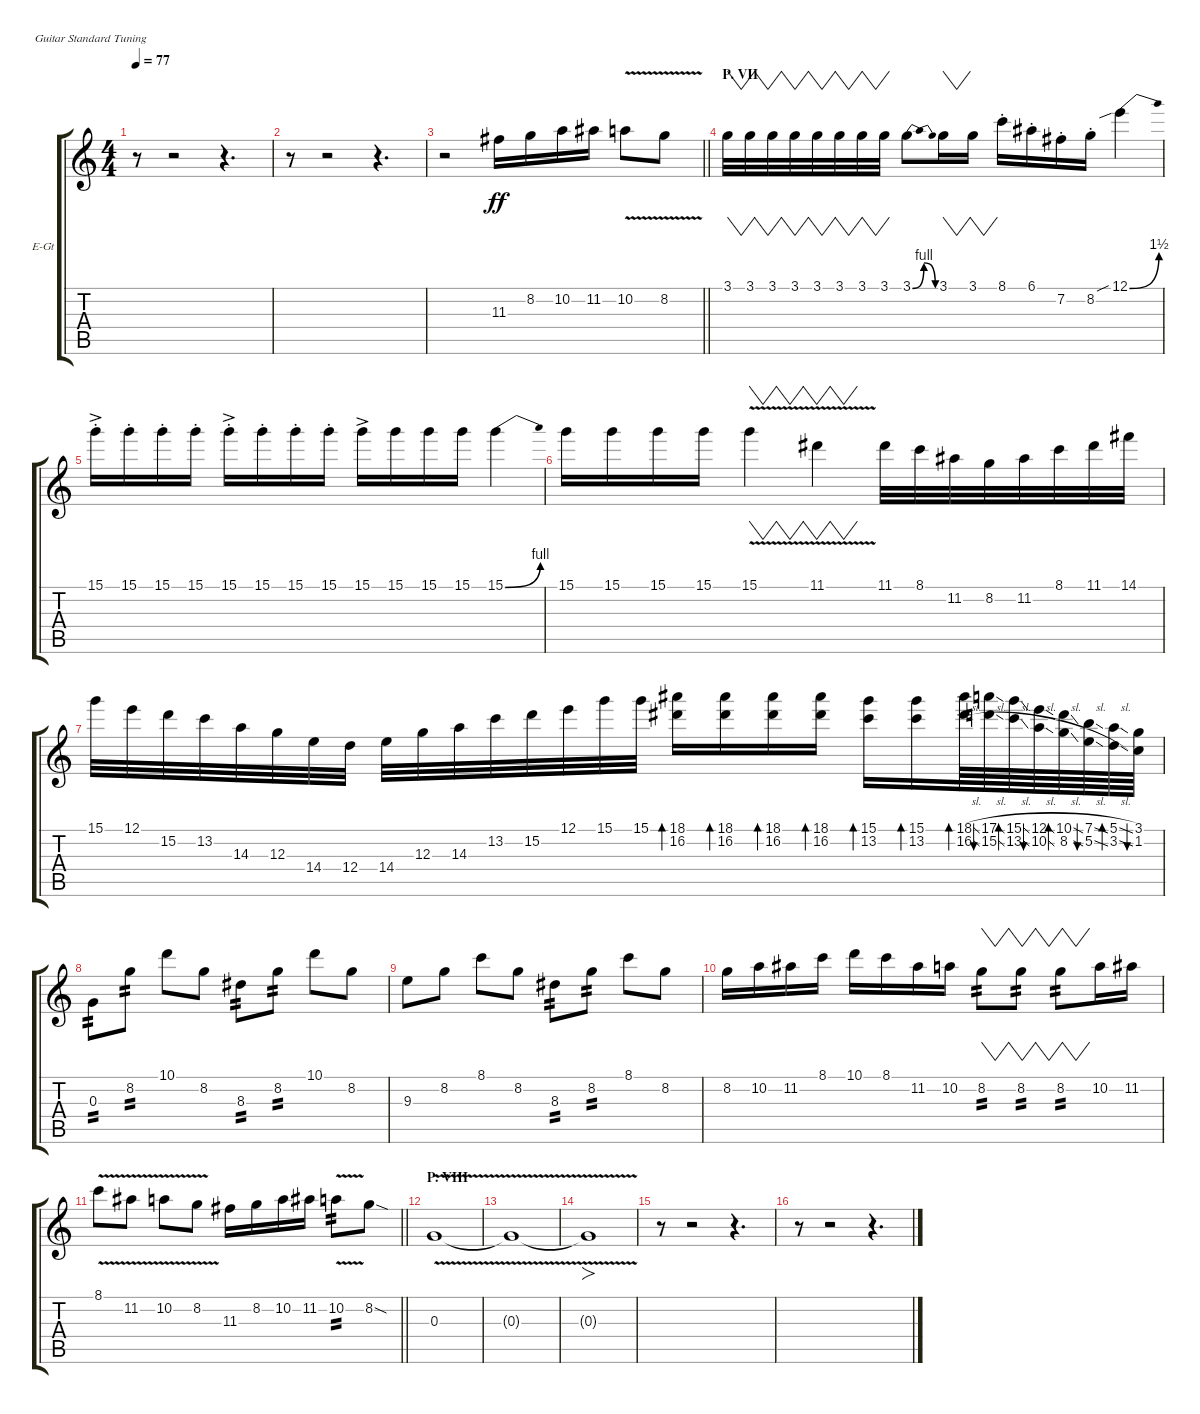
\bracketExtendMode groupsimilarinstruments
\firstSystemTrackNameOrientation horizontal
\otherSystemsTrackNameOrientation horizontal
\track ("Lead Guitar (Overdrive)" "E-Gt") {instrument overdrivenguitar}
\staff {score tabs}
\tuning (E4 B3 G3 D3 A2 E2)
\ts (4 4)
\tempo 77
\clef g2
\ks c
r.8{dy ff} r.2 r.4{d} |
r.8 r.2 r.4{d} |
\barLineRight lightlight
r.2 11.3.16 8.2.16 10.2.16 11.2.16 10.2{v}.8 8.2{v}.8 |
\section ("" "P. VII")
3.1.32{vw} 3.1.32{vw} 3.1.32{vw} 3.1.32{vw} 3.1.32{vw} 3.1.32{vw} 3.1.32{vw} 3.1.32{vw} 3.1{be (bendrelease 0 0 30 4 30 4 60 0)}.8 3.1.16{vw} 3.1.16{vw} 8.1{st}.16 6.1{st}.16 7.2{st}.16 8.2{st}.16 12.1{be (bend 0 0 60 6) sib}.4 |
15.1{ac st}.16 15.1{st}.16 15.1{st}.16 15.1{st}.16 15.1{ac st}.16 15.1{st}.16 15.1{st}.16 15.1{st}.16 15.1{ac}.16 15.1.16 15.1.16 15.1.16 15.1{be (bend 0 0 60 4)}.4 |
15.1.16 15.1.16 15.1.16 15.1.16 15.1{v}.4{vw} 11.1{v}.4{vw} 11.1.32 8.1.32 11.2.32 8.2.32 11.2.32 8.1.32 11.1.32 14.1.32 |
15.1.32 12.1.32 15.2.32 13.2.32 14.3.32 12.3.32 14.4.32 12.4.32 14.4.32 12.3.32 14.3.32 13.2.32 15.2.32 12.1.32 15.1.32 15.1.32 (18.1 16.2).16{bd 30} (18.1 16.2).16{bd 30} (18.1 16.2).16{bd 30} (18.1 16.2).16{bd 30} (15.1 13.2).16{bd 30} (15.1 13.2).16{bd 30} (18.1{sl} 16.2{sl}).64{bd 30} (17.1{sl} 15.2{sl}).64{bu 30} (15.1{sl} 13.2{sl}).64{bd 30} (12.1{sl} 10.2{sl}).64{bu 30} (10.1{sl} 8.2{sl}).64{bd 30} (7.1{sl} 5.2{sl}).64{bu 30} (5.1{sl} 3.2{sl}).64{bd 30} (3.1 1.2).64{bu 30} |
0.3.8{tp 2} 8.2.8{tp 2} 10.1.8 8.2.8 8.3.8{tp 2} 8.2.8{tp 2} 10.1.8 8.2.8 |
9.3.8 8.2.8 8.1.8 8.2.8 8.3.8{tp 2} 8.2.8{tp 2} 8.1.8 8.2.8 |
8.2.16 10.2.16 11.2.16 8.1.16 10.1.16 8.1.16 11.2.16 10.2.16 8.2.8{vw tp 2} 8.2.8{vw tp 2} 8.2.8{vw tp 2} 10.2.16 11.2.16 |
\barLineRight lightlight
8.1{v}.8 11.2{v}.8 10.2{v}.8 8.2{v}.8 11.3.16 8.2.16 10.2.16 11.2.16 10.2{v}.8{tp 2} 8.2{sod}.8 |
\section ("" "P. VIII")
0.3{v}.1 |
0.3{v t}.1 |
0.3{v t}.1{fo} |
r.8 r.2 r.4{d} |
r.8 r.2 r.4{d}
